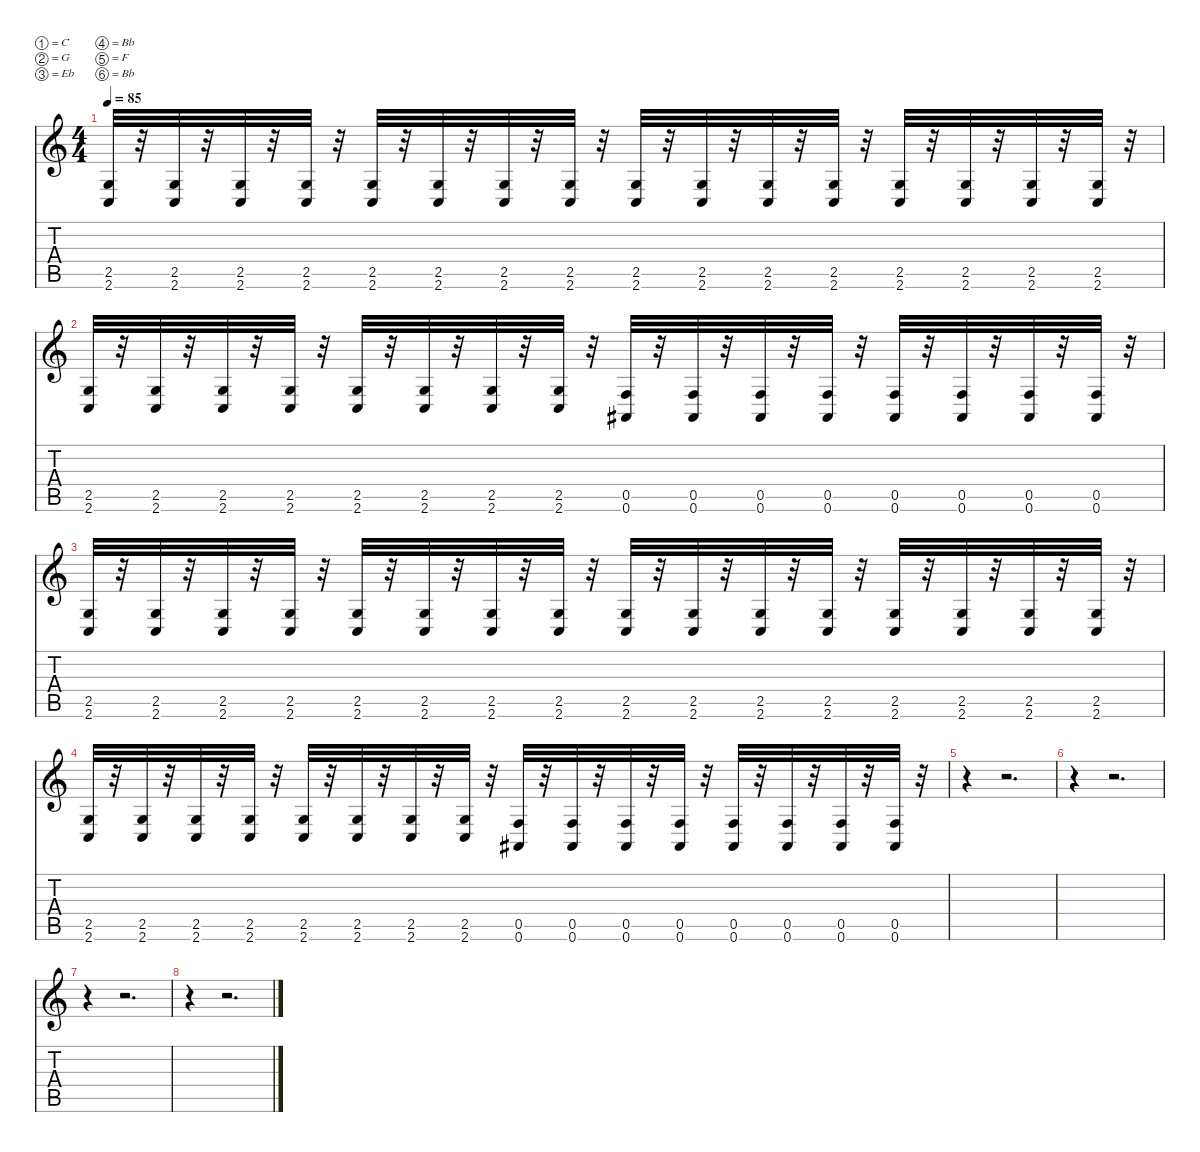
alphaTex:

\defaultSystemsLayout 4
\hideDynamics
\bracketExtendMode nobrackets
\singleTrackTrackNamePolicy hidden
\multiTrackTrackNamePolicy hidden
\firstSystemTrackNameMode fullname
\firstSystemTrackNameOrientation horizontal
\otherSystemsTrackNameOrientation horizontal
\track ("Guitare \"pont\" (accordage plus grave)" "dist.guit.") {instrument distortionguitar}
\staff {score tabs}
\tuning (C4 G3 Eb3 Bb2 F2 Bb1)
\ts (4 4)
\tempo 85
\clef g2
\ks c
(2.5 2.6).32{dy f} r.32 (2.5 2.6).32 r.32 (2.5 2.6).32 r.32 (2.5 2.6).32 r.32 (2.5 2.6).32 r.32 (2.5 2.6).32 r.32 (2.5 2.6).32 r.32 (2.5 2.6).32 r.32 (2.5 2.6).32 r.32 (2.5 2.6).32 r.32 (2.5 2.6).32 r.32 (2.5 2.6).32 r.32 (2.5 2.6).32 r.32 (2.5 2.6).32 r.32 (2.5 2.6).32 r.32 (2.5 2.6).32 r.32 |
(2.5 2.6).32 r.32 (2.5 2.6).32 r.32 (2.5 2.6).32 r.32 (2.5 2.6).32 r.32 (2.5 2.6).32 r.32 (2.5 2.6).32 r.32 (2.5 2.6).32 r.32 (2.5 2.6).32 r.32 (0.5 0.6{acc #}).32 r.32 (0.5 0.6{acc #}).32 r.32 (0.5 0.6{acc #}).32 r.32 (0.5 0.6{acc #}).32 r.32 (0.5 0.6{acc #}).32 r.32 (0.5 0.6{acc #}).32 r.32 (0.5 0.6{acc #}).32 r.32 (0.5 0.6{acc #}).32 r.32 |
(2.5 2.6).32 r.32 (2.5 2.6).32 r.32 (2.5 2.6).32 r.32 (2.5 2.6).32 r.32 (2.5 2.6).32 r.32 (2.5 2.6).32 r.32 (2.5 2.6).32 r.32 (2.5 2.6).32 r.32 (2.5 2.6).32 r.32 (2.5 2.6).32 r.32 (2.5 2.6).32 r.32 (2.5 2.6).32 r.32 (2.5 2.6).32 r.32 (2.5 2.6).32 r.32 (2.5 2.6).32 r.32 (2.5 2.6).32 r.32 |
(2.5 2.6).32 r.32 (2.5 2.6).32 r.32 (2.5 2.6).32 r.32 (2.5 2.6).32 r.32 (2.5 2.6).32 r.32 (2.5 2.6).32 r.32 (2.5 2.6).32 r.32 (2.5 2.6).32 r.32 (0.5 0.6{acc #}).32 r.32 (0.5 0.6{acc #}).32 r.32 (0.5 0.6{acc #}).32 r.32 (0.5 0.6{acc #}).32 r.32 (0.5 0.6{acc #}).32 r.32 (0.5 0.6{acc #}).32 r.32 (0.5 0.6{acc #}).32 r.32 (0.5 0.6{acc #}).32 r.32 |
r.4 r.2{d} |
r.4 r.2{d} |
r.4 r.2{d} |
r.4 r.2{d}
